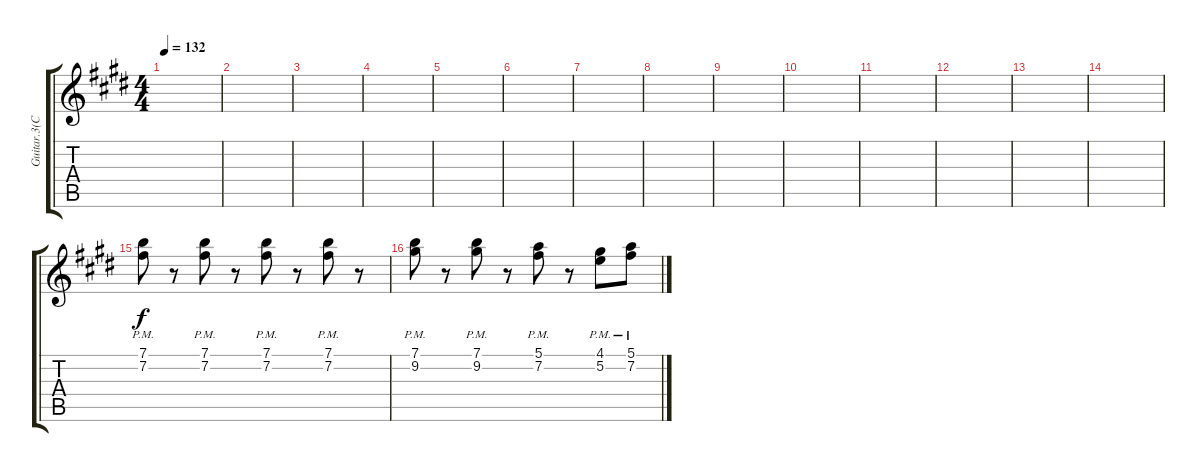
\track ("Guitar.3(Crunch)" "Guitar.3(C") {instrument overdrivenguitar}
\staff {score tabs}
\tuning (E4 B3 G3 D3 A2 E2) {hide}
\ts (4 4)
\tempo 132
\clef g2
\ks e
|
|
|
|
|
|
|
|
|
|
|
|
|
|
(7.1{pm} 7.2{pm}).8 r.8 (7.1{pm} 7.2{pm}).8 r.8 (7.1{pm} 7.2{pm}).8 r.8 (7.1{pm} 7.2{pm}).8 r.8 |
(7.1{pm} 9.2{pm}).8 r.8 (7.1{pm} 9.2{pm}).8 r.8 (5.1{pm} 7.2{pm}).8 r.8 (4.1{pm} 5.2{pm}).8 (5.1{pm} 7.2{pm}).8
